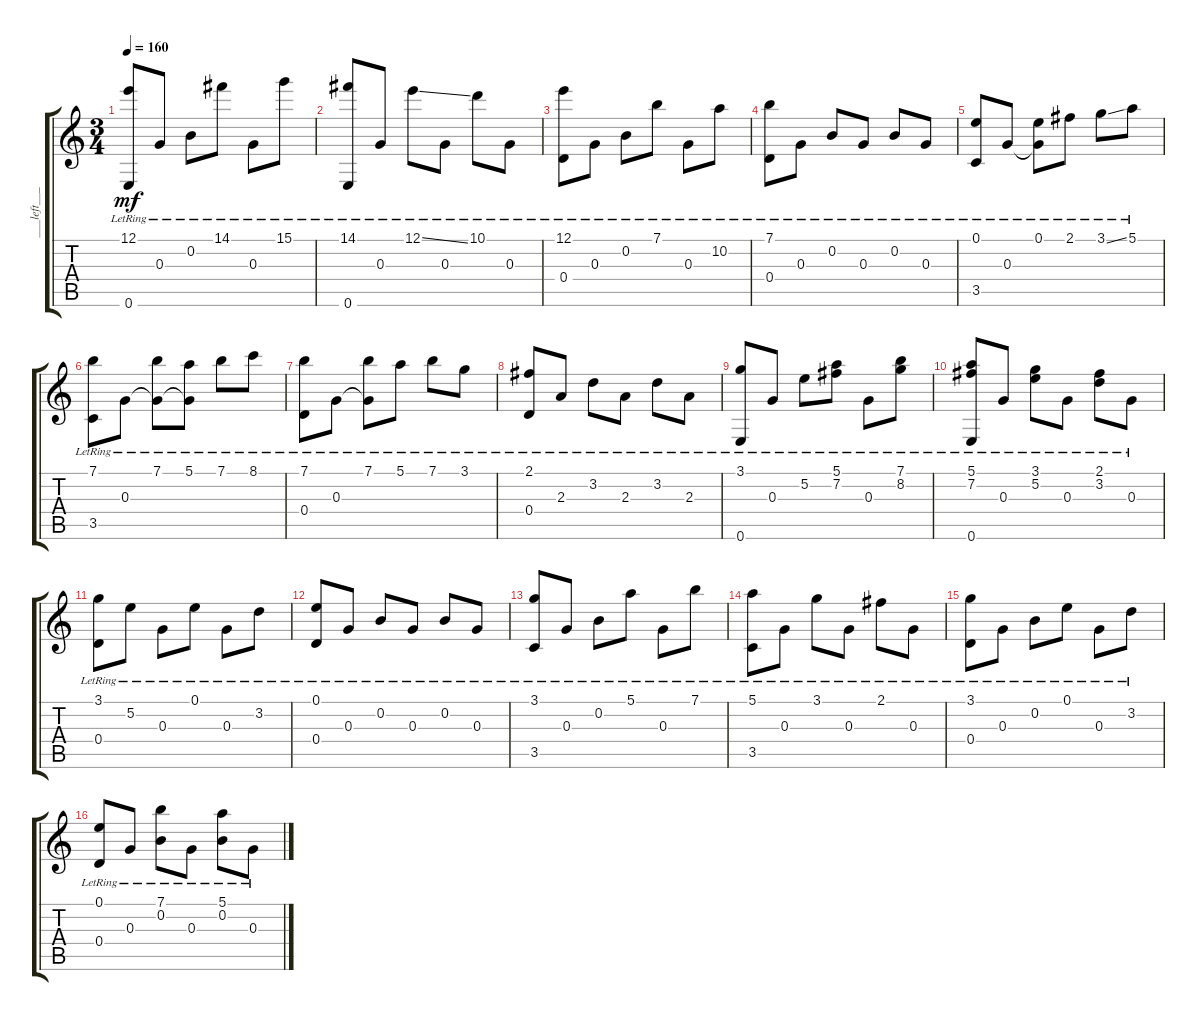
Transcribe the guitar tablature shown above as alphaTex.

\track ("___left___" "___left___") {instrument acousticguitarnylon}
\staff {score tabs}
\tuning (E4 B3 G3 D3 A2 E2) {hide}
\ts (3 4)
\tempo 160
\clef g2
\ks c
(12.1{lr} 0.6{lr}).8{dy mf} 0.3{lr}.8 0.2{lr}.8 14.1{lr}.8 0.3{lr}.8 15.1{lr}.8 |
(14.1{lr} 0.6{lr}).8 0.3{lr}.8 12.1{ss lr}.8 0.3{lr}.8 10.1{lr}.8 0.3{lr}.8 |
(12.1{lr} 0.4{lr}).8 0.3{lr}.8 0.2{lr}.8 7.1{lr}.8 0.3{lr}.8 10.2{lr}.8 |
(7.1{lr} 0.4{lr}).8 0.3{lr}.8 0.2{lr}.8 0.3{lr}.8 0.2{lr}.8 0.3{lr}.8 |
(0.1{lr} 3.5{lr}).8 0.3{lr}.8 (0.1{lr} 0.3{t}).8 2.1{lr}.8 3.1{ss lr}.8 5.1{lr}.8 |
(7.1{lr} 3.5{lr}).8 0.3{lr}.8 (7.1{lr} 0.3{t}).8 (5.1{lr} 0.3{t}).8 7.1{lr}.8 8.1{lr}.8 |
(7.1{lr} 0.4{lr}).8 0.3{lr}.8 (7.1{lr} 0.3{t}).8 5.1{lr}.8 7.1{lr}.8 3.1{lr}.8 |
(2.1{lr} 0.4{lr}).8 2.3{lr}.8 3.2{lr}.8 2.3{lr}.8 3.2{lr}.8 2.3{lr}.8 |
(3.1{lr} 0.6{lr}).8 0.3{lr}.8 5.2{lr}.8 (5.1{lr} 7.2{lr}).8 0.3{lr}.8 (7.1{lr} 8.2{lr}).8 |
(5.1{lr} 7.2{lr} 0.6{lr}).8 0.3{lr}.8 (3.1{lr} 5.2{lr}).8 0.3{lr}.8 (2.1{lr} 3.2{lr}).8 0.3{lr}.8 |
(3.1{lr} 0.4{lr}).8 5.2{lr}.8 0.3{lr}.8 0.1{lr}.8 0.3{lr}.8 3.2{lr}.8 |
(0.1{lr} 0.4{lr}).8 0.3{lr}.8 0.2{lr}.8 0.3{lr}.8 0.2{lr}.8 0.3{lr}.8 |
(3.1{lr} 3.5{lr}).8 0.3{lr}.8 0.2{lr}.8 5.1{lr}.8 0.3{lr}.8 7.1{lr}.8 |
(5.1{lr} 3.5{lr}).8 0.3{lr}.8 3.1{lr}.8 0.3{lr}.8 2.1{lr}.8 0.3{lr}.8 |
(3.1{lr} 0.4{lr}).8 0.3{lr}.8 0.2{lr}.8 0.1{lr}.8 0.3{lr}.8 3.2{lr}.8 |
(0.1{lr} 0.4{lr}).8 0.3{lr}.8 (7.1{lr} 0.2{lr}).8 0.3{lr}.8 (5.1{lr} 0.2{lr}).8 0.3{lr}.8
